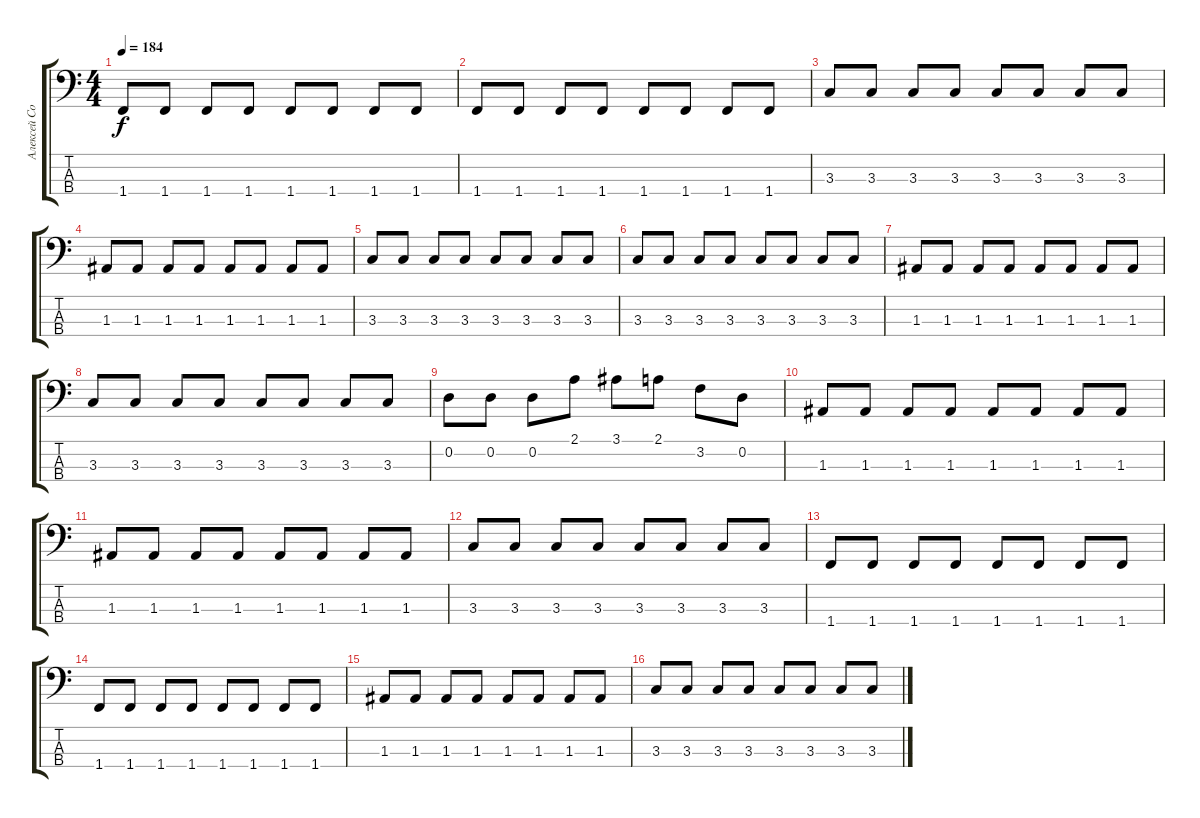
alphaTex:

\track ("Алексей Соловьев" "Алексей Со") {instrument electricbasspick}
\staff {score tabs}
\tuning (G2 D2 A1 E1) {hide}
\ts (4 4)
\tempo 184
\clef f4
\ks c
1.4.8{dy f} 1.4.8 1.4.8 1.4.8 1.4.8 1.4.8 1.4.8 1.4.8 |
1.4.8 1.4.8 1.4.8 1.4.8 1.4.8 1.4.8 1.4.8 1.4.8 |
3.3.8 3.3.8 3.3.8 3.3.8 3.3.8 3.3.8 3.3.8 3.3.8 |
1.3.8 1.3.8 1.3.8 1.3.8 1.3.8 1.3.8 1.3.8 1.3.8 |
3.3.8 3.3.8 3.3.8 3.3.8 3.3.8 3.3.8 3.3.8 3.3.8 |
3.3.8 3.3.8 3.3.8 3.3.8 3.3.8 3.3.8 3.3.8 3.3.8 |
1.3.8 1.3.8 1.3.8 1.3.8 1.3.8 1.3.8 1.3.8 1.3.8 |
3.3.8 3.3.8 3.3.8 3.3.8 3.3.8 3.3.8 3.3.8 3.3.8 |
0.2.8 0.2.8 0.2.8 2.1.8 3.1.8 2.1.8 3.2.8 0.2.8 |
1.3.8 1.3.8 1.3.8 1.3.8 1.3.8 1.3.8 1.3.8 1.3.8 |
1.3.8 1.3.8 1.3.8 1.3.8 1.3.8 1.3.8 1.3.8 1.3.8 |
3.3.8 3.3.8 3.3.8 3.3.8 3.3.8 3.3.8 3.3.8 3.3.8 |
1.4.8 1.4.8 1.4.8 1.4.8 1.4.8 1.4.8 1.4.8 1.4.8 |
1.4.8 1.4.8 1.4.8 1.4.8 1.4.8 1.4.8 1.4.8 1.4.8 |
1.3.8 1.3.8 1.3.8 1.3.8 1.3.8 1.3.8 1.3.8 1.3.8 |
3.3.8 3.3.8 3.3.8 3.3.8 3.3.8 3.3.8 3.3.8 3.3.8
